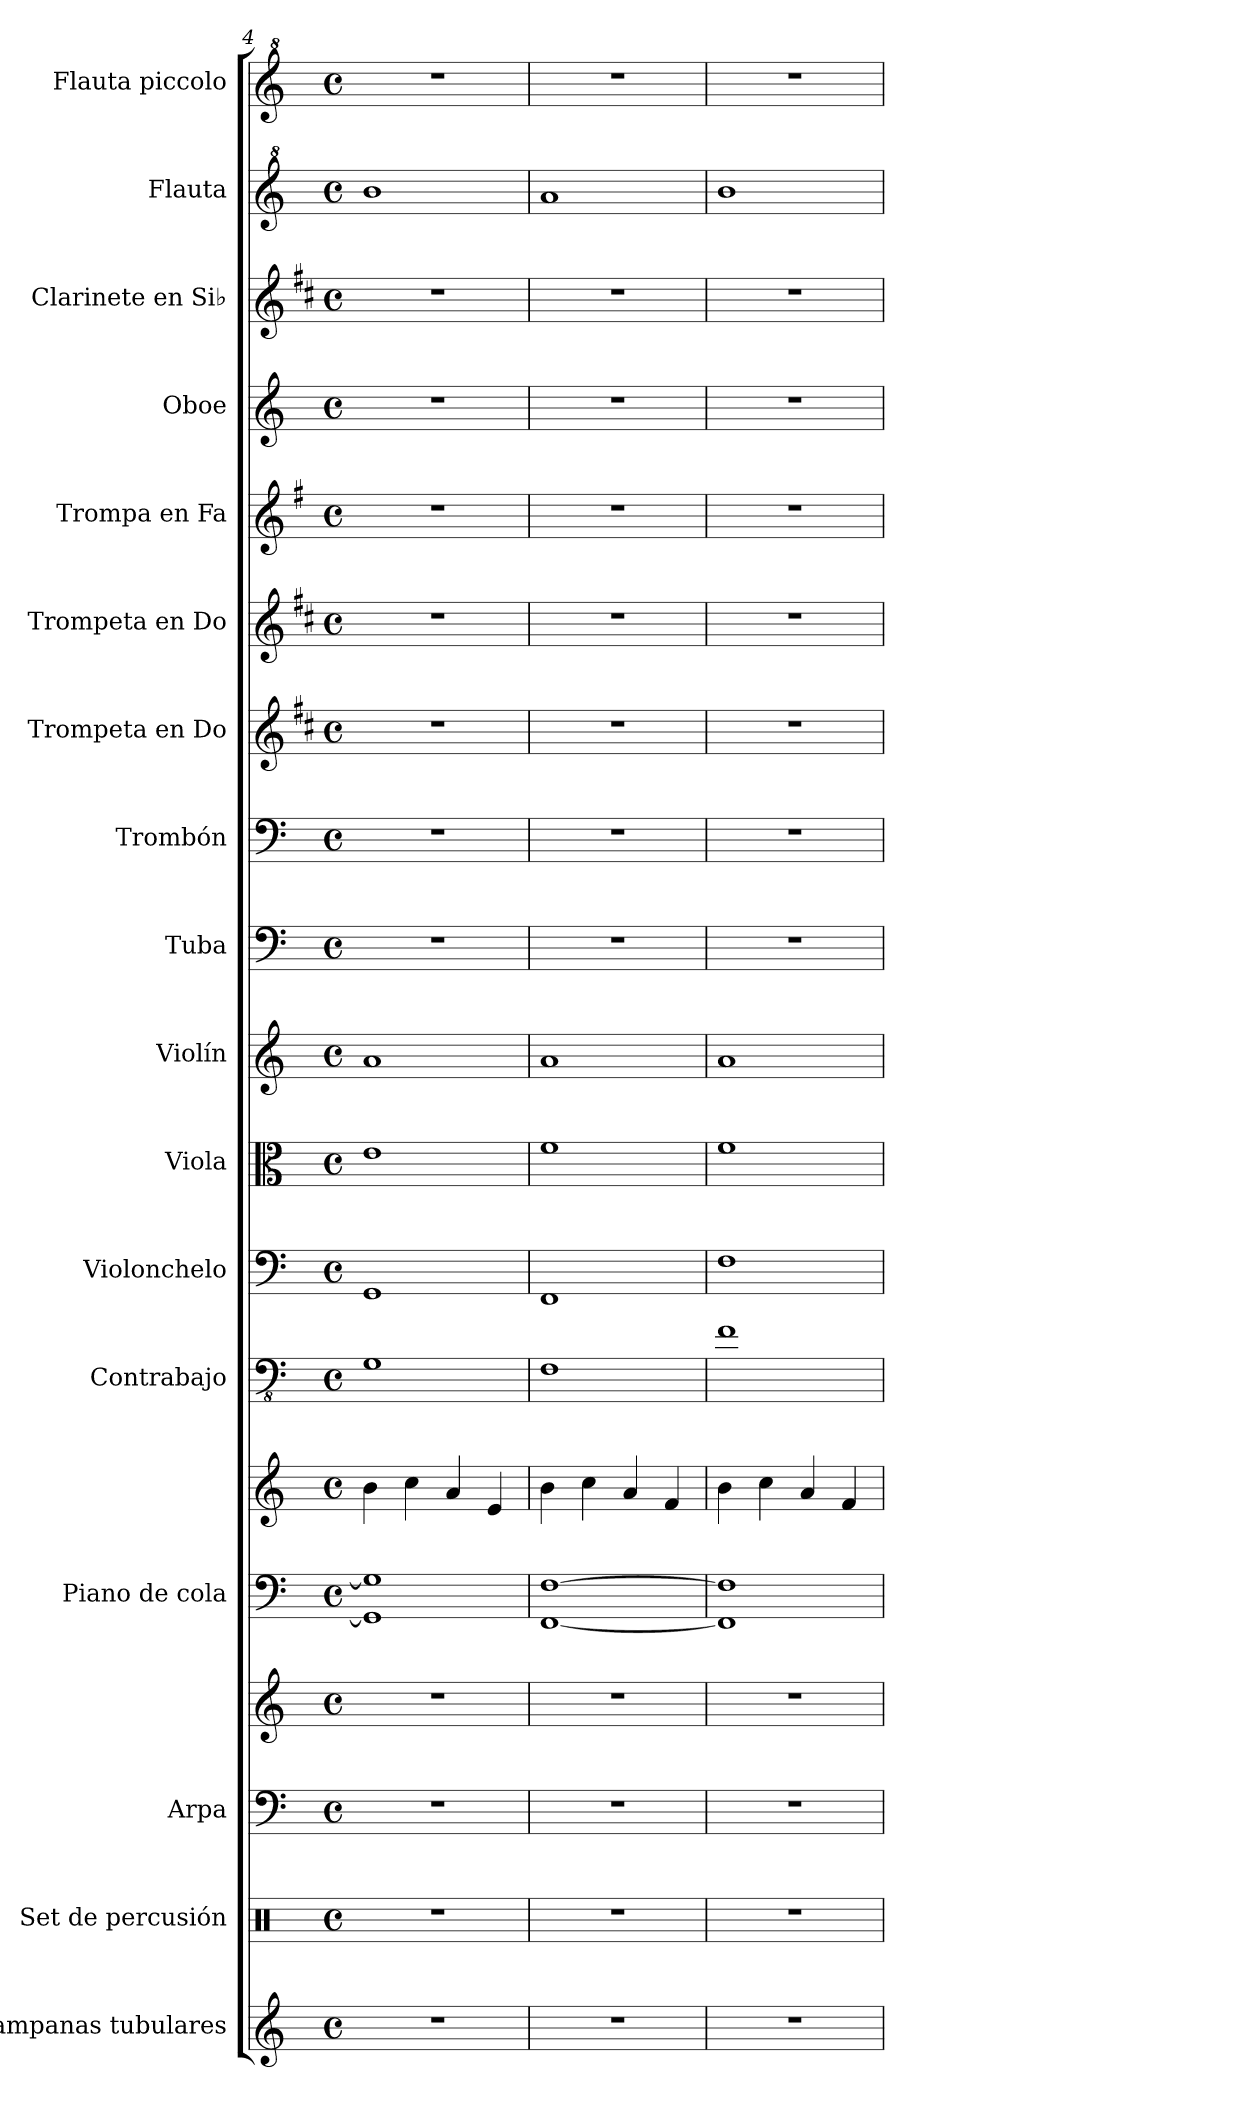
**kern	**kern	**kern	**kern	**kern	**kern	**kern	**kern	**kern	**kern	**kern	**kern	**kern	**kern	**kern	**kern	**kern	**kern	**kern
*part17	*part16	*part15	*part15	*part14	*part14	*part13	*part12	*part11	*part10	*part9	*part8	*part7	*part6	*part5	*part4	*part3	*part2	*part1
*staff19	*staff18	*staff17	*staff16	*staff15	*staff14	*staff13	*staff12	*staff11	*staff10	*staff9	*staff8	*staff7	*staff6	*staff5	*staff4	*staff3	*staff2	*staff1
*I"Campanas tubulares	*I"Set de percusión	*I"Arpa	*	*I"Piano de cola	*	*I"Contrabajo	*I"Violonchelo	*I"Viola	*I"Violín	*I"Tuba	*I"Trombón	*I"Trompeta en Do	*I"Trompeta en Do	*I"Trompa en Fa	*I"Oboe	*I"Clarinete en Si♭	*I"Flauta	*I"Flauta piccolo
*I'Camp. tub.	*I'Perc.	*I'Arp.	*	*I'Pno.	*	*I'Cb.	*I'Vlc.	*I'Vla.	*I'Vln.	*I'Tba.	*I'Tbn.	*I'Tpt. Do	*I'Tpt. Do	*I'Trmp. Fa	*I'Ob.	*I'Cl. Si♭	*I'Fl.	*I'Picc.
*clefG2	*clefX	*clefF4	*clefG2	*clefF4	*clefG2	*clefFv4	*clefF4	*clefC3	*clefG2	*clefF4	*clefF4	*clefG2	*clefG2	*clefG2	*clefG2	*clefG2	*clefG^2	*clefG^2
*	*	*	*	*	*	*ITrd7c12	*	*	*	*	*	*ITrd1c2	*ITrd1c2	*ITrd4c7	*	*ITrd1c2	*	*ITrd-7c-12
*k[]	*k[]	*k[]	*k[]	*k[]	*k[]	*k[]	*k[]	*k[]	*k[]	*k[]	*k[]	*k[]	*k[]	*k[]	*k[]	*k[]	*k[]	*k[]
*M4/4	*M4/4	*M4/4	*M4/4	*M4/4	*M4/4	*M4/4	*M4/4	*M4/4	*M4/4	*M4/4	*M4/4	*M4/4	*M4/4	*M4/4	*M4/4	*M4/4	*M4/4	*M4/4
*met(c)	*met(c)	*met(c)	*met(c)	*met(c)	*met(c)	*met(c)	*met(c)	*met(c)	*met(c)	*met(c)	*met(c)	*met(c)	*met(c)	*met(c)	*met(c)	*met(c)	*met(c)	*met(c)
=4	=4	=4	=4	=4	=4	=4	=4	=4	=4	=4	=4	=4	=4	=4	=4	=4	=4	=4
1r	1r	1r	1r	1GG] 1G]	4b\	1GGG	1GG	1e	1a	1r	1r	1r	1r	1r	1r	1r	1bb	1r
.	.	.	.	.	4cc\	.	.	.	.	.	.	.	.	.	.	.	.	.
.	.	.	.	.	4a/	.	.	.	.	.	.	.	.	.	.	.	.	.
.	.	.	.	.	4e/	.	.	.	.	.	.	.	.	.	.	.	.	.
=5	=5	=5	=5	=5	=5	=5	=5	=5	=5	=5	=5	=5	=5	=5	=5	=5	=5	=5
1r	1r	1r	1r	[1FF [1F	4b\	1FFF	1FF	1f	1a	1r	1r	1r	1r	1r	1r	1r	1aa	1r
.	.	.	.	.	4cc\	.	.	.	.	.	.	.	.	.	.	.	.	.
.	.	.	.	.	4a/	.	.	.	.	.	.	.	.	.	.	.	.	.
.	.	.	.	.	4f/	.	.	.	.	.	.	.	.	.	.	.	.	.
=6	=6	=6	=6	=6	=6	=6	=6	=6	=6	=6	=6	=6	=6	=6	=6	=6	=6	=6
1r	1r	1r	1r	1FF] 1F]	4b\	1FF	1F	1f	1a	1r	1r	1r	1r	1r	1r	1r	1bb	1r
.	.	.	.	.	4cc\	.	.	.	.	.	.	.	.	.	.	.	.	.
.	.	.	.	.	4a/	.	.	.	.	.	.	.	.	.	.	.	.	.
.	.	.	.	.	4f/	.	.	.	.	.	.	.	.	.	.	.	.	.
=	=	=	=	=	=	=	=	=	=	=	=	=	=	=	=	=	=	=
*-	*-	*-	*-	*-	*-	*-	*-	*-	*-	*-	*-	*-	*-	*-	*-	*-	*-	*-
